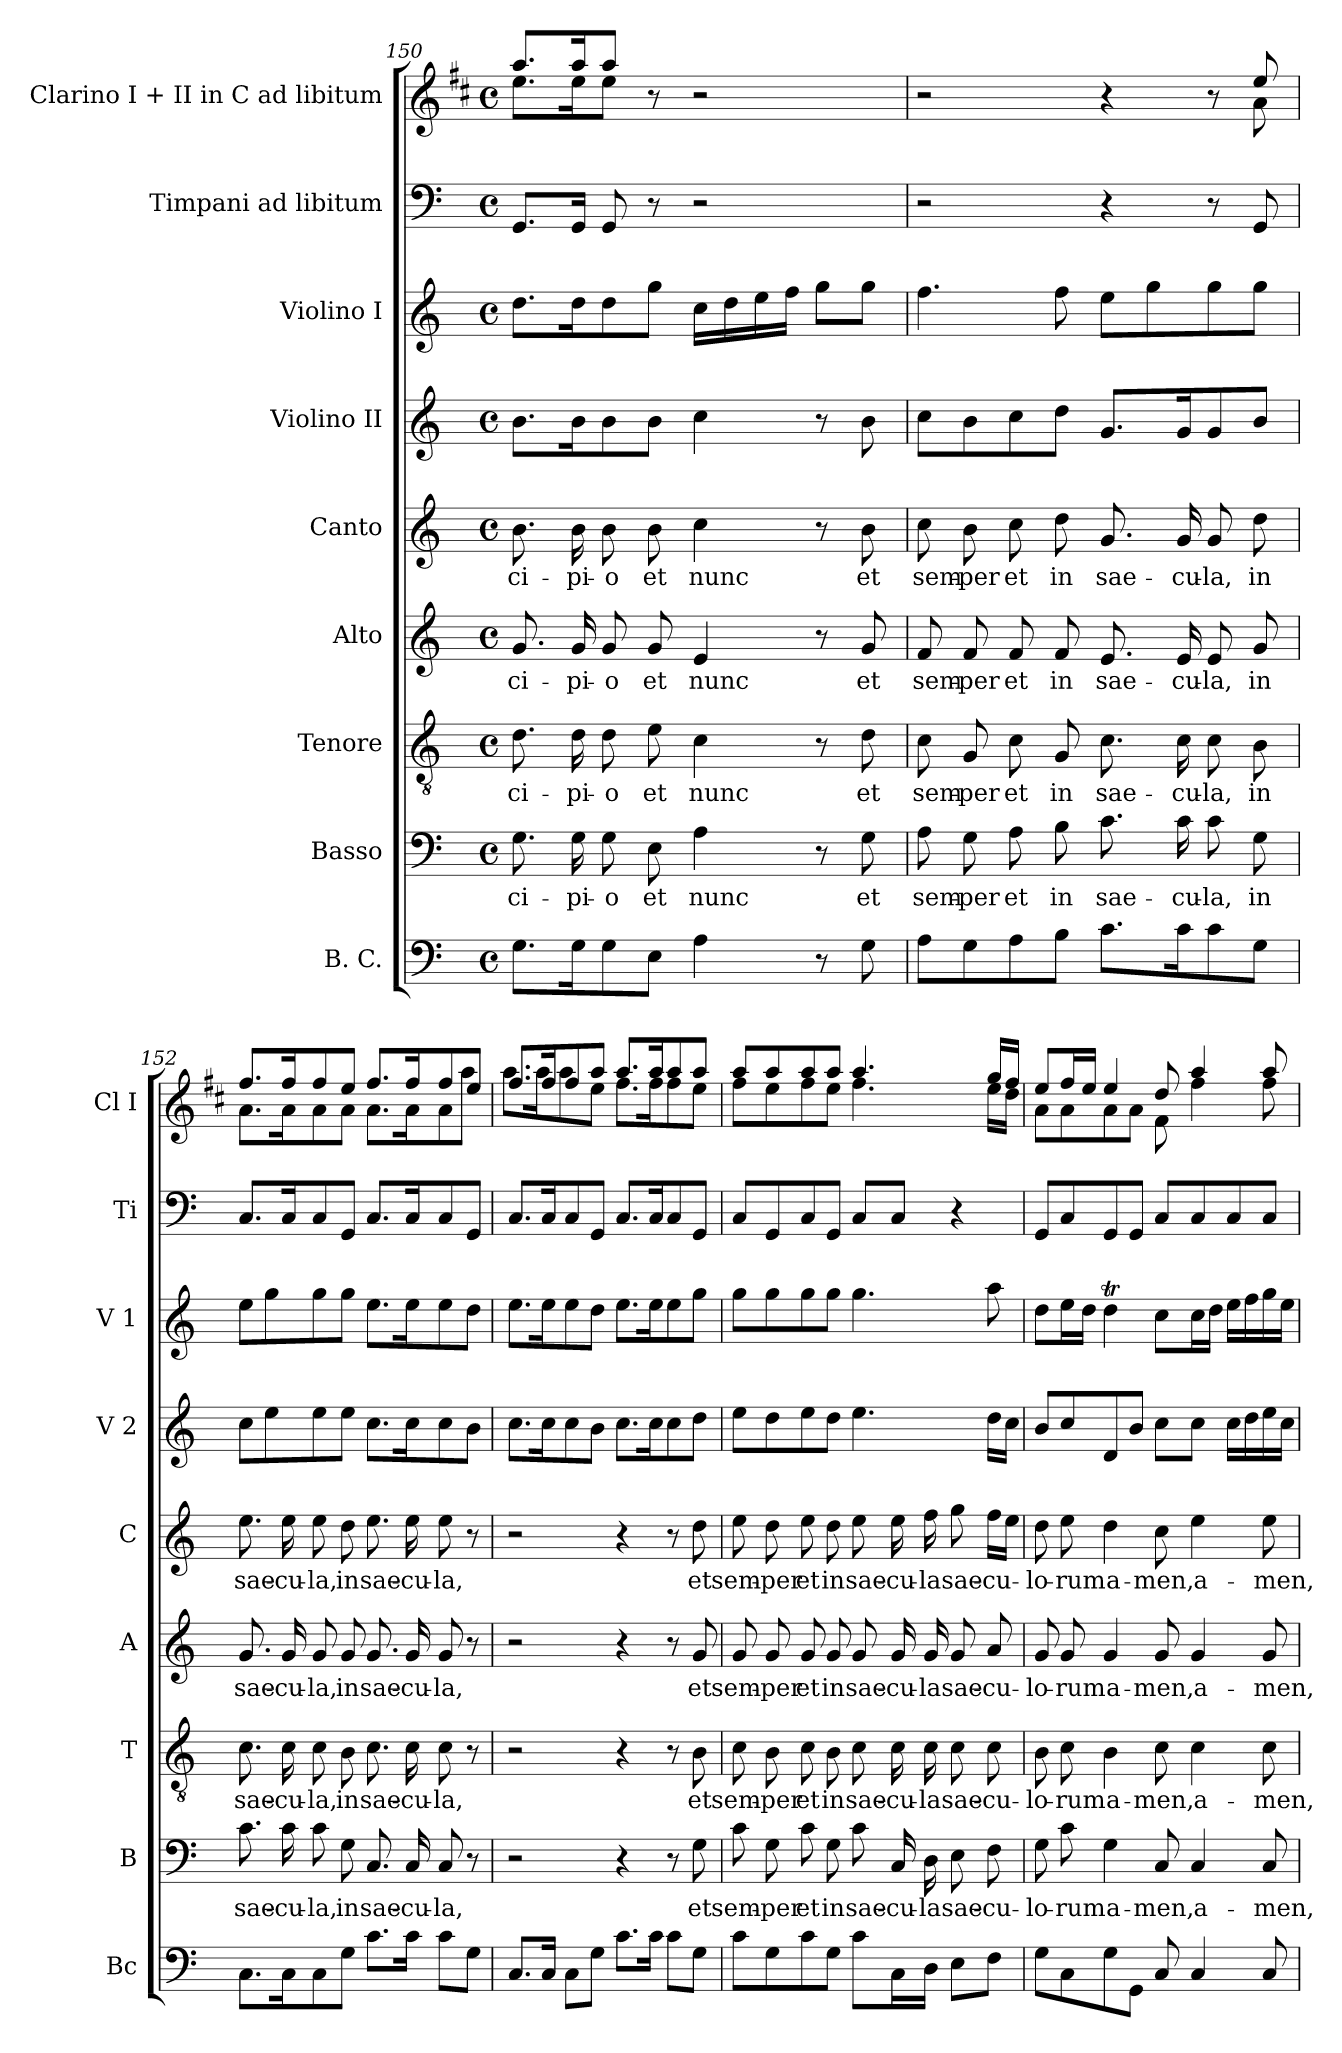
**kern	**kern	**text	**kern	**text	**kern	**text	**kern	**text	**kern	**kern	**kern	**kern
*part9	*part8	*part8	*part7	*part7	*part6	*part6	*part5	*part5	*part4	*part3	*part2	*part1
*staff9	*staff8	*staff8	*staff7	*staff7	*staff6	*staff6	*staff5	*staff5	*staff4	*staff3	*staff2	*staff1
*I"B. C.	*I"Basso	*	*I"Tenore	*	*I"Alto	*	*I"Canto	*	*I"Violino II	*I"Violino I	*I"Timpani ad libitum	*I"Clarino I + II in C ad libitum
*I'Bc	*I'B	*	*I'T	*	*I'A	*	*I'C	*	*I'V 2	*I'V 1	*I'Ti	*I'Cl I
*clefF4	*clefF4	*	*clefGv2	*	*clefG2	*	*clefG2	*	*clefG2	*clefG2	*clefF4	*clefG2
*	*	*	*	*	*	*	*	*	*	*	*	*ITrd1c2
*k[]	*k[]	*	*k[]	*	*k[]	*	*k[]	*	*k[]	*k[]	*k[]	*k[]
*M4/4	*M4/4	*	*M4/4	*	*M4/4	*	*M4/4	*	*M4/4	*M4/4	*M4/4	*M4/4
*met(c)	*met(c)	*	*met(c)	*	*met(c)	*	*met(c)	*	*met(c)	*met(c)	*met(c)	*met(c)
=150	=150	=150	=150	=150	=150	=150	=150	=150	=150	=150	=150	=150
!	!	!LO:LY:b	!	!LO:LY:b	!	!LO:LY:b	!	!LO:LY:b	!	!	!	!
*	*	*	*	*	*	*	*	*	*	*	*	*^
8.G\L	8.G\	-ci-	8.d\	-ci-	8.g/	-ci-	8.b\	-ci-	8.b\L	8.dd\L	8.GG/L	8.gg/L	8.dd\L
!	!	!LO:LY:b	!	!LO:LY:b	!	!LO:LY:b	!	!LO:LY:b	!	!	!	!	!
16G\K	16G\	-pi-	16d\	-pi-	16g/	-pi-	16b\	-pi-	16b\K	16dd\K	16GG/Jk	16gg/K	16dd\K
!	!	!LO:LY:b	!	!LO:LY:b	!	!LO:LY:b	!	!LO:LY:b	!	!	!	!	!
8G\	8G\	-o	8d\	-o	8g/	-o	8b\	-o	8b\	8dd\	8GG/	8gg/J	8dd\J
!	!	!LO:LY:b	!	!LO:LY:b	!	!LO:LY:b	!	!LO:LY:b	!	!	!	!	!
8E\J	8E\	et	8e\	et	8g/	et	8b\	et	8b\J	8gg\J	8r	8r	8ryy
!	!	!LO:LY:b	!	!LO:LY:b	!	!LO:LY:b	!	!LO:LY:b	!	!	!	!	!
4A\	4A\	nunc	4c\	nunc	4e/	nunc	4cc\	nunc	4cc\	16cc\LL	2r	2r	2ryy
.	.	.	.	.	.	.	.	.	.	16dd\	.	.	.
.	.	.	.	.	.	.	.	.	.	16ee\	.	.	.
.	.	.	.	.	.	.	.	.	.	16ff\JJ	.	.	.
8r	8r	.	8r	.	8r	.	8r	.	8r	8gg\L	.	.	.
!	!	!LO:LY:b	!	!LO:LY:b	!	!LO:LY:b	!	!LO:LY:b	!	!	!	!	!
8G\	8G\	et	8d\	et	8g/	et	8b\	et	8b\	8gg\J	.	.	.
=151	=151	=151	=151	=151	=151	=151	=151	=151	=151	=151	=151	=151	=151
!	!	!LO:LY:b	!	!LO:LY:b	!	!LO:LY:b	!	!LO:LY:b	!	!	!	!	!
8A\L	8A\	sem-	8c\	sem-	8f/	sem-	8cc\	sem-	8cc\L	4.ff\	2r	2r	2ryy
!	!	!LO:LY:b	!	!LO:LY:b	!	!LO:LY:b	!	!LO:LY:b	!	!	!	!	!
8G\	8G\	-per	8G/	-per	8f/	-per	8b\	-per	8b\	.	.	.	.
!	!	!LO:LY:b	!	!LO:LY:b	!	!LO:LY:b	!	!LO:LY:b	!	!	!	!	!
8A\	8A\	et	8c\	et	8f/	et	8cc\	et	8cc\	.	.	.	.
!	!	!LO:LY:b	!	!LO:LY:b	!	!LO:LY:b	!	!LO:LY:b	!	!	!	!	!
8B\J	8B\	in	8G/	in	8f/	in	8dd\	in	8dd\J	8ff\	.	.	.
!	!	!LO:LY:b	!	!LO:LY:b	!	!LO:LY:b	!	!LO:LY:b	!	!	!	!	!
8.c\L	8.c\	sae-	8.c\	sae-	8.e/	sae-	8.g/	sae-	8.g/L	8ee\L	4r	4r	4ryy
.	.	.	.	.	.	.	.	.	.	8gg\	.	.	.
!	!	!LO:LY:b	!	!LO:LY:b	!	!LO:LY:b	!	!LO:LY:b	!	!	!	!	!
16c\K	16c\	-cu-	16c\	-cu-	16e/	-cu-	16g/	-cu-	16g/K	.	.	.	.
!	!	!LO:LY:b	!	!LO:LY:b	!	!LO:LY:b	!	!LO:LY:b	!	!	!	!	!
8c\	8c\	-la,	8c\	-la,	8e/	-la,	8g/	-la,	8g/	8gg\	8r	8r	8ryy
!	!	!LO:LY:b	!	!LO:LY:b	!	!LO:LY:b	!	!LO:LY:b	!	!	!	!	!
8G\J	8G\	in	8B\	in	8g/	in	8dd\	in	8b/J	8gg\J	8GG/	8dd/	8g\
!!LO:PB:g=z	!!
=152	=152	=152	=152	=152	=152	=152	=152	=152	=152	=152	=152	=152	=152
!	!	!LO:LY:b	!	!LO:LY:b	!	!LO:LY:b	!	!LO:LY:b	!	!	!	!	!
8.C\L	8.c\	sae-	8.c\	sae-	8.g/	sae-	8.ee\	sae-	8cc\L	8ee\L	8.C/L	8.ee/L	8.g\L
.	.	.	.	.	.	.	.	.	8ee\	8gg\	.	.	.
!	!	!LO:LY:b	!	!LO:LY:b	!	!LO:LY:b	!	!LO:LY:b	!	!	!	!	!
16C\K	16c\	-cu-	16c\	-cu-	16g/	-cu-	16ee\	-cu-	.	.	16C/K	16ee/K	16g\K
!	!	!LO:LY:b	!	!LO:LY:b	!	!LO:LY:b	!	!LO:LY:b	!	!	!	!	!
8C\	8c\	-la,	8c\	-la,	8g/	-la,	8ee\	-la,	8ee\	8gg\	8C/	8ee/	8g\
!	!	!LO:LY:b	!	!LO:LY:b	!	!LO:LY:b	!	!LO:LY:b	!	!	!	!	!
8G\J	8G\	in	8B\	in	8g/	in	8dd\	in	8ee\J	8gg\J	8GG/J	8dd/J	8g\J
!	!	!LO:LY:b	!	!LO:LY:b	!	!LO:LY:b	!	!LO:LY:b	!	!	!	!	!
8.c\L	8.C/	sae-	8.c\	sae-	8.g/	sae-	8.ee\	sae-	8.cc\L	8.ee\L	8.C/L	8.ee/L	8.g\L
!	!	!LO:LY:b	!	!LO:LY:b	!	!LO:LY:b	!	!LO:LY:b	!	!	!	!	!
16c\Jk	16C/	-cu-	16c\	-cu-	16g/	-cu-	16ee\	-cu-	16cc\K	16ee\K	16C/K	16ee/K	16g\K
!	!	!LO:LY:b	!	!LO:LY:b	!	!LO:LY:b	!	!LO:LY:b	!	!	!	!	!
8c\L	8C/	-la,	8c\	-la,	8g/	-la,	8ee\	-la,	8cc\	8ee\	8C/	8ee/	8g\
8G\J	8r	.	8r	.	8r	.	8r	.	8b\J	8dd\J	8GG/J	8dd/J	8gg\J
=153	=153	=153	=153	=153	=153	=153	=153	=153	=153	=153	=153	=153	=153
8.C/L	2r	.	2r	.	2r	.	2r	.	8.cc\L	8.ee\L	8.C/L	8.ee/L	8.gg\L
16C/Jk	.	.	.	.	.	.	.	.	16cc\K	16ee\K	16C/K	16ee/K	16gg\K
8C\L	.	.	.	.	.	.	.	.	8cc\	8ee\	8C/	8ee/	8gg\
8G\J	.	.	.	.	.	.	.	.	8b\J	8dd\J	8GG/J	8gg/J	8dd\J
8.c\L	4r	.	4r	.	4r	.	4r	.	8.cc\L	8.ee\L	8.C/L	8.gg/L	8.ee\L
16c\Jk	.	.	.	.	.	.	.	.	16cc\K	16ee\K	16C/K	16gg/K	16ee\K
8c\L	8r	.	8r	.	8r	.	8r	.	8cc\	8ee\	8C/	8gg/	8ee\
!	!	!LO:LY:b	!	!LO:LY:b	!	!LO:LY:b	!	!LO:LY:b	!	!	!	!	!
8G\J	8G\	et	8B\	et	8g/	et	8dd\	et	8dd\J	8gg\J	8GG/J	8gg/J	8dd\J
=154	=154	=154	=154	=154	=154	=154	=154	=154	=154	=154	=154	=154	=154
!	!	!LO:LY:b	!	!LO:LY:b	!	!LO:LY:b	!	!LO:LY:b	!	!	!	!	!
8c\L	8c\	sem-	8c\	sem-	8g/	sem-	8ee\	sem-	8ee\L	8gg\L	8C/L	8gg/L	8ee\L
!	!	!LO:LY:b	!	!LO:LY:b	!	!LO:LY:b	!	!LO:LY:b	!	!	!	!	!
8G\	8G\	-per	8B\	-per	8g/	-per	8dd\	-per	8dd\	8gg\	8GG/	8gg/	8dd\
!	!	!LO:LY:b	!	!LO:LY:b	!	!LO:LY:b	!	!LO:LY:b	!	!	!	!	!
8c\	8c\	et	8c\	et	8g/	et	8ee\	et	8ee\	8gg\	8C/	8gg/	8ee\
!	!	!LO:LY:b	!	!LO:LY:b	!	!LO:LY:b	!	!LO:LY:b	!	!	!	!	!
8G\J	8G\	in	8B\	in	8g/	in	8dd\	in	8dd\J	8gg\J	8GG/J	8gg/J	8dd\J
!	!	!LO:LY:b	!	!LO:LY:b	!	!LO:LY:b	!	!LO:LY:b	!	!	!	!	!
8c\L	8c\	sae-	8c\	sae-	8g/	sae-	8ee\	sae-	4.ee\	4.gg\	8C/L	4.gg/	4.ee\
!	!	!LO:LY:b	!	!LO:LY:b	!	!LO:LY:b	!	!LO:LY:b	!	!	!	!	!
16C\L	16C/	-cu-	16c\	-cu-	16g/	-cu-	16ee\	-cu-	.	.	8C/J	.	.
!	!	!LO:LY:b	!	!LO:LY:b	!	!LO:LY:b	!	!LO:LY:b	!	!	!	!	!
16D\JJ	16D\	-la	16c\	-la	16g/	-la	16ff\	-la	.	.	.	.	.
!	!	!LO:LY:b	!	!LO:LY:b	!	!LO:LY:b	!	!LO:LY:b	!	!	!	!	!
8E\L	8E\	sae-	8c\	sae-	8g/	sae-	8gg\	sae-	.	.	4r	.	.
!	!	!LO:LY:b	!	!LO:LY:b	!	!LO:LY:b	!	!LO:LY:b	!	!	!	!	!
8F\J	8F\	-cu-	8c\	-cu-	8a/	-cu-	16ff\LL	-cu-	16dd\LL	8aa\	.	16ff/LL	16dd\LL
.	.	.	.	.	.	.	16ee\JJ	.	16cc\JJ	.	.	16ee/JJ	16cc\JJ
!!LO:LB:g=z	!!
=155	=155	=155	=155	=155	=155	=155	=155	=155	=155	=155	=155	=155	=155
!	!	!LO:LY:b	!	!LO:LY:b	!	!LO:LY:b	!	!LO:LY:b	!	!	!	!	!
8G\L	8G\	-lo-	8B\	-lo-	8g/	-lo-	8dd\	-lo-	8b/L	8dd\L	8GG/L	8dd/L	8g\L
!	!	!LO:LY:b	!	!LO:LY:b	!	!LO:LY:b	!	!LO:LY:b	!	!	!	!	!
8C\	8c\	-rum	8c\	-rum	8g/	-rum	8ee\	-rum	8cc/	16ee\L	8C/	16ee/L	8g\
.	.	.	.	.	.	.	.	.	.	16dd\JJ	.	16dd/JJ	.
!	!	!LO:LY:b	!	!LO:LY:b	!	!LO:LY:b	!	!LO:LY:b	!	!	!	!	!
8G\	4G\	a-	4B\	a-	4g/	a-	4dd\	a-	8d/	4ddT\	8GG/	4dd/	8g\
8GG\J	.	.	.	.	.	.	.	.	8b/J	.	8GG/J	.	8g\J
!	!	!LO:LY:b	!	!LO:LY:b	!	!LO:LY:b	!	!LO:LY:b	!	!	!	!	!
8C/	8C/	-men,	8c\	-men,	8g/	-men,	8cc\	-men,	8cc\L	8cc\L	8C/L	8cc/	8e\
!	!	!LO:LY:b	!	!LO:LY:b	!	!LO:LY:b	!	!LO:LY:b	!	!	!	!	!
4C/	4C/	a-	4c\	a-	4g/	a-	4ee\	a-	8cc\J	16cc\L	8C/	4gg/	4ee\
.	.	.	.	.	.	.	.	.	.	16dd\JJ	.	.	.
.	.	.	.	.	.	.	.	.	16cc\LL	16ee\LL	8C/	.	.
.	.	.	.	.	.	.	.	.	16dd\	16ff\	.	.	.
!	!	!LO:LY:b	!	!LO:LY:b	!	!LO:LY:b	!	!LO:LY:b	!	!	!	!	!
8C/	8C/	-men,	8c\	-men,	8g/	-men,	8ee\	-men,	16ee\	16gg\	8C/J	8gg/	8ee\
.	.	.	.	.	.	.	.	.	16cc\JJ	16ee\JJ	.	.	.
*	*	*	*	*	*	*	*	*	*	*	*	*v	*v
=	=	=	=	=	=	=	=	=	=	=	=	=
*-	*-	*-	*-	*-	*-	*-	*-	*-	*-	*-	*-	*-
